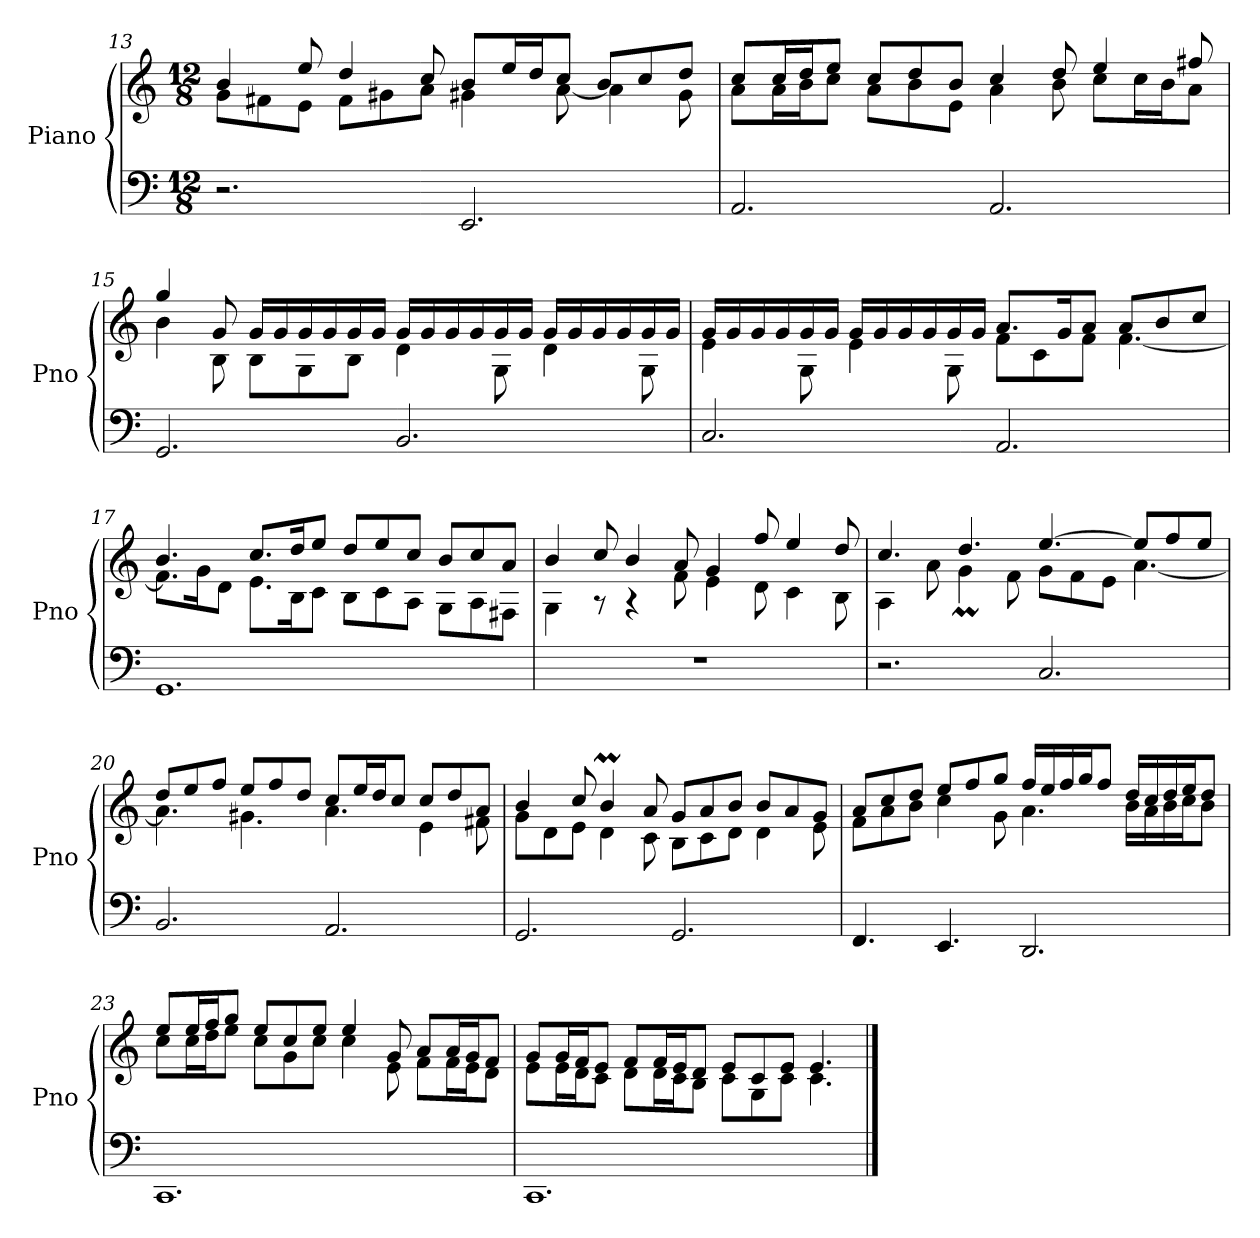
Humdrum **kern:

**kern	**kern
*part1	*part1
*staff2	*staff1
*I"Piano	*
*I'Pno	*
!!LO:PB:g=z
*clefF4	*clefG2
*k[]	*k[]
*M12/8	*M12/8
=13	=13
*	*^
2.r	4b/	8g\L
.	.	8f#X\
.	8ee/	8e\J
.	4dd/	8f#\L
.	.	8g#i\
.	8cc/	8a\J
2.EE/	8b/L	4g#X\
.	16ee/L	.
.	16dd/J	.
.	8cc/J	[8a\
.	8b/L	4a\]
.	8cc/	.
.	8dd/J	8g#\
=14	=14	=14
2.AA/	8cc/L	8a\L
.	16cc/L	16a\L
.	16dd/J	16b\J
.	8ee/J	8cc\J
.	8cc/L	8a\L
.	8dd/	8b\
.	8b/J	8e\J
2.AA/	4cc/	4a\
.	8dd/	8b\
.	4ee/	8cc\L
.	.	16cc\L
.	.	16b\J
.	8ff#X/	8a\J
!!LO:LB:g=z	!!
=15	=15	=15
2.GG/	4gg/	4b\
.	8g/	8B\
.	16g/LL	8B\L
.	16g/	.
.	16g/	8G\
.	16g/	.
.	16g/	8B\J
.	16g/JJ	.
2.BB/	16g/LL	4d\
.	16g/	.
.	16g/	.
.	16g/	.
.	16g/	8G\
.	16g/JJ	.
.	16g/LL	4d\
.	16g/	.
.	16g/	.
.	16g/	.
.	16g/	8G\
.	16g/JJ	.
=16	=16	=16
2.C/	16g/LL	4e\
.	16g/	.
.	16g/	.
.	16g/	.
.	16g/	8G\
.	16g/JJ	.
.	16g/LL	4e\
.	16g/	.
.	16g/	.
.	16g/	.
.	16g/	8G\
.	16g/JJ	.
2.AA/	8.a/L	8f\L
.	.	8c\
.	16g/K	.
.	8a/J	8f\J
.	8a/L	[4.f\
.	8b/	.
.	8cc/J	.
!!LO:LB:g=z	!!
=17	=17	=17
1.GG	4.b/	8.f\L]
.	.	16g\K
.	.	8d\J
.	8.cc/L	8.e\L
.	16dd/K	16B\K
.	8ee/J	8c\J
.	8dd/L	8B\L
.	8ee/	8c\
.	8cc/J	8A\J
.	8b/L	8G\L
.	8cc/	8A\
.	8a/J	8F#X\J
=18	=18	=18
1.r	4b/	4G\
.	8cc/	8r
.	4b/	4r
.	8a/	8f\
.	4g/	4e\
.	8ff/	8d\
.	4ee/	4c\
.	8dd/	8B\
!!LO:LB:g=z	!!
=19	=19	=19
2.r	4.cc/	4A\
.	.	8a\
.	4.dd/	4gM\
.	.	8f\
2.C/	[4.ee/	8g\L
.	.	8f\
.	.	8e\J
.	8ee/L]	[4.a\
.	8ff/	.
.	8ee/J	.
=20	=20	=20
2.BB/	8dd/L	4.a\]
.	8ee/	.
.	8ff/J	.
.	8ee/L	4.g#X\
.	8ff/	.
.	8dd/J	.
2.AA/	8cc/L	4.a\
.	16ee/L	.
.	16dd/J	.
.	8cc/J	.
.	8cc/L	4e\
.	8dd/	.
.	8a/J	8f#X\
!!LO:LB:g=z	!!
=21	=21	=21
2.GG/	4b/	8g\L
.	.	8d\
.	8cc/	8e\J
.	4bm/	4d\
.	8a/	8c\
2.GG/	8g/L	8B\L
.	8a/	8c\
.	8b/J	8d\J
.	8b/L	4d\
.	8a/	.
.	8g/J	8e\
=22	=22	=22
4.FF/	8a/L	8f\L
.	8cc/	8a\
.	8dd/J	8b\J
4.EE/	8ee/L	4cc\
.	8ff/	.
.	8gg/J	8g\
2.DD/	16ff/LL	4.a\
.	16ee/	.
.	16ff/	.
.	16gg/J	.
.	8ff/J	.
.	16dd/LL	16b\LL
.	16cc/	16a\
.	16dd/	16b\
.	16ee/J	16cc\J
.	8dd/J	8b\J
!!LO:LB:g=z	!!
=23	=23	=23
1.CC	8ee/L	8cc\L
.	16ee/L	16cc\L
.	16ff/J	16dd\J
.	8gg/J	8ee\J
.	8ee/L	8cc\L
.	8cc/	8g\
.	8ee/J	8cc\J
.	4ee/	4cc\
.	8g/	8e\
.	8a/L	8f\L
.	16a/L	16f\L
.	16g/J	16e\J
.	8f/J	8d\J
=24	=24	=24
1.CC	8g/L	8e\L
.	16g/L	16e\L
.	16f/J	16d\J
.	8e/J	8c\J
.	8f/L	8d\L
.	16f/L	16d\L
.	16e/J	16c\J
.	8d/J	8B\J
.	8e/L	8c\L
.	8c/	8G\
.	8e/J	8c\J
.	4.e/	4.c\
*	*v	*v
==	==
*-	*-
